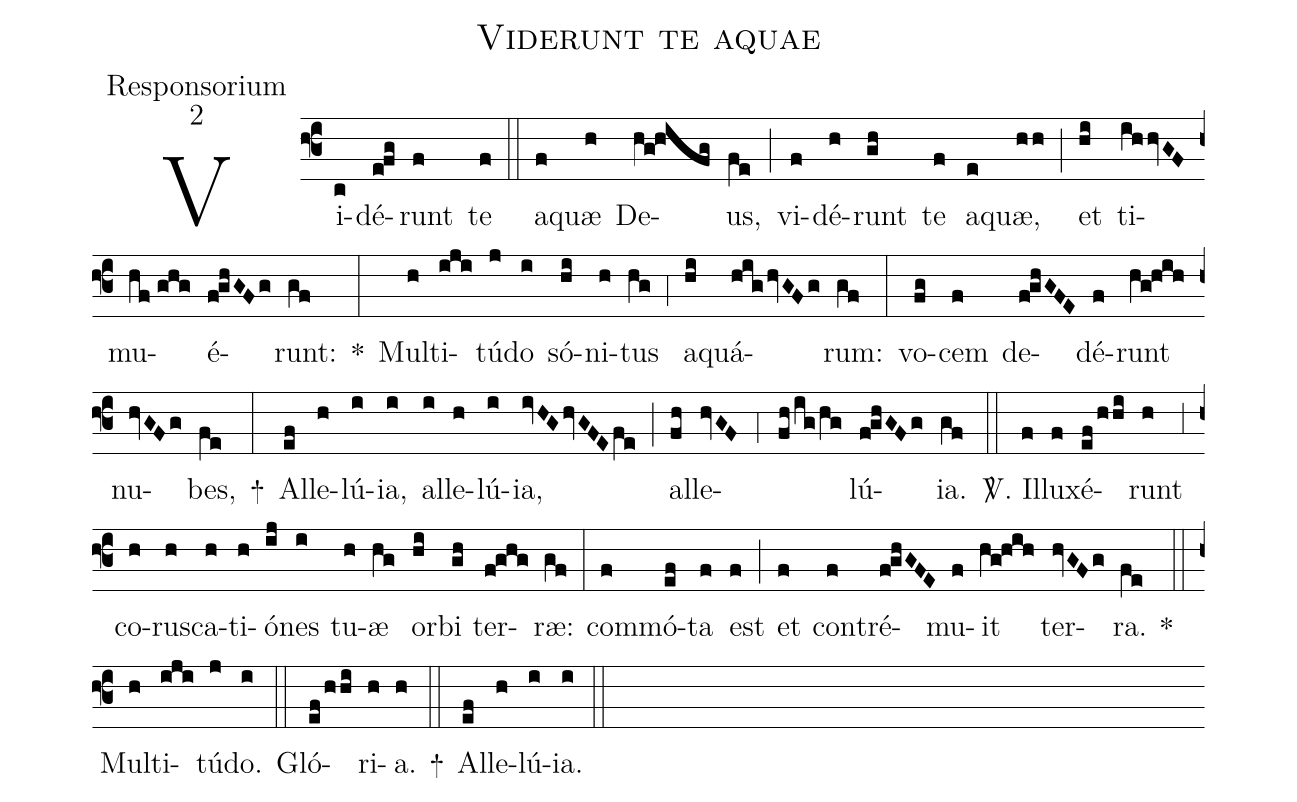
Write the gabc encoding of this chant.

name:Viderunt te aquae;
office-part:Responsorium;
mode:2;
%%
(f3) Vi(c)dé(e!fg)runt(f) te(f) (::)
a(f)quæ(h) De(hg!hifg)us,(fe) (;) vi(f)dé(h)runt(gh) te(f) a(e)quæ,(hh) (;) et(hi) ti(ihhvGF)mu(hf//ghg)é(f!ghGFg)runt:(gf) *(:) Mul(h)ti(iji)tú(j)do(i) só(hi)ni(h)tus(hg) (,4) a(hi)quá(hig/hvGFg)rum:(gf) (:)
vo(fg)cem(f) de(f!ghGFE)dé(f)runt(hg!hih) nu(hvGFg)bes,(fe) +(:) Al(ef)le(h)lú(i)ia,(i) al(i)le(h)lú(i)ia,(ivHG/hvGFE/fe) (;) al(fh)le(hvGF,4fh/ig/hg)lú(f!ghGFg)ia.(gf) (::)

<sp>V/</sp>. Il(f)lu(f)xé(ef/hhi)runt(h) (,3) co(h)ru(h)sca(h)ti(h)ó(ij)nes(i) tu(h)æ(hg) or(hi)bi(gh) ter(f!ghg)ræ:(gf) (:)
com(f)mó(ef)ta(f) est(f) (;) et(f) con(f)tré(f!ghGFE)mu(f)it(hg!hih) ter(hvGFg)ra.(fe) *(::) Mul(h)ti(iji)tú(j)do.(i) (::)

Gló(ef/hhi)ri(h)a.(h) +(::) Al(ef)le(h)lú(i)ia.(i) (::)
